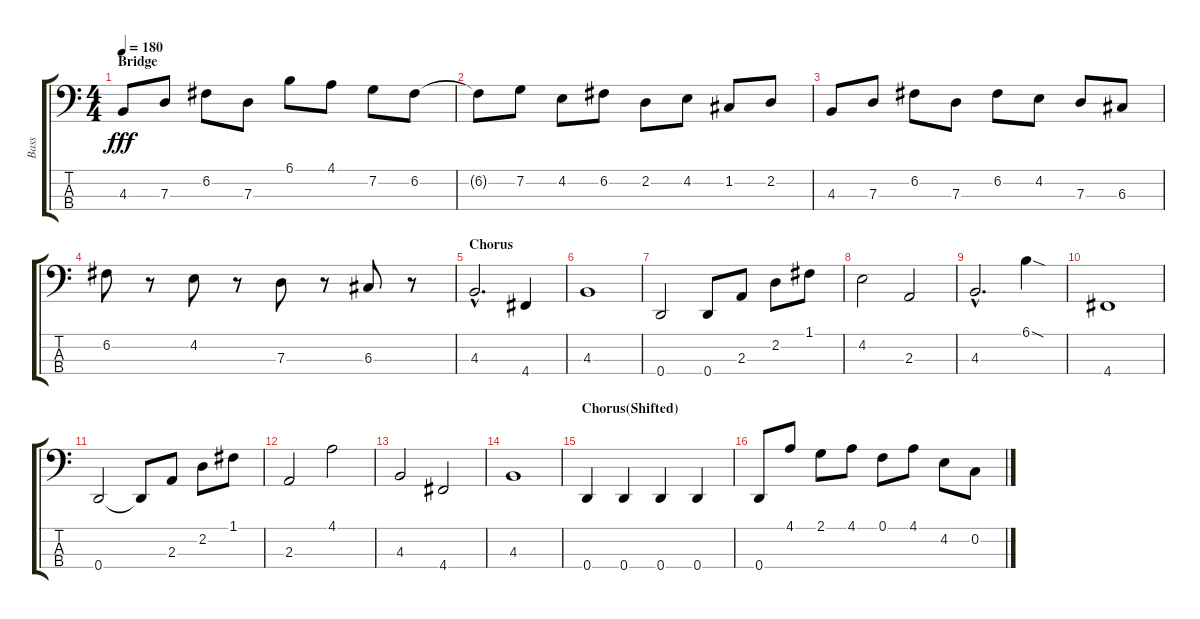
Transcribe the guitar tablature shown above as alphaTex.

\track ("Bass" "Bass") {instrument electricbassfinger}
\staff {score tabs}
\tuning (F2 C2 G1 D1) {hide}
\ts (4 4)
\section ("" "Bridge")
\tempo 180
\clef f4
\ks c
4.3.8{dy fff} 7.3.8 6.2.8 7.3.8 6.1.8 4.1.8 7.2.8 6.2.8 |
6.2{t}.8 7.2.8 4.2.8 6.2.8 2.2.8 4.2.8 1.2.8 2.2.8 |
4.3.8 7.3.8 6.2.8 7.3.8 6.2.8 4.2.8 7.3.8 6.3.8 |
6.2.8 r.8 4.2.8 r.8 7.3.8 r.8 6.3.8 r.8 |
\section ("" "Chorus")
4.3{hac}.2{d} 4.4.4 |
4.3.1 |
0.4.2 0.4.8 2.3.8 2.2.8 1.1.8 |
4.2.2 2.3.2 |
4.3{hac}.2{d} 6.1{sod}.4 |
4.4.1 |
0.4.2 0.4{t}.8 2.3.8 2.2.8 1.1.8 |
2.3.2 4.1.2 |
4.3.2 4.4.2 |
4.3.1 |
\section ("" "Chorus(Shifted)")
0.4.4 0.4.4 0.4.4 0.4.4 |
0.4.8 4.1.8 2.1.8 4.1.8 0.1.8 4.1.8 4.2.8 0.2.8
